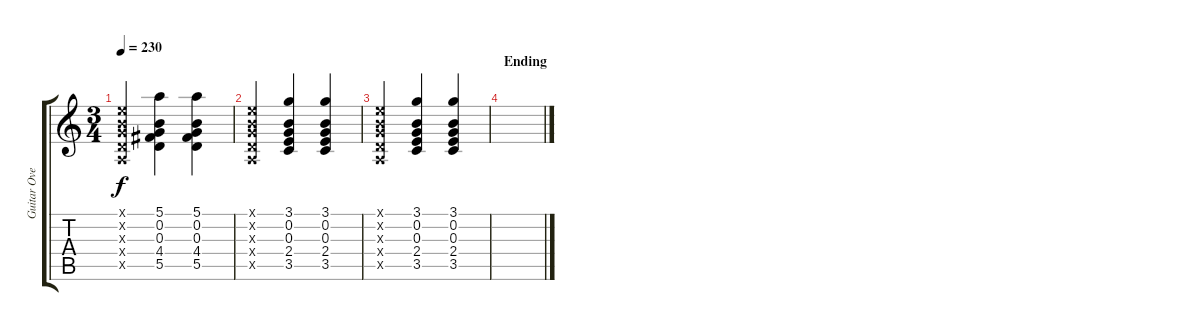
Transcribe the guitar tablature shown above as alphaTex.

\track ("Guitar Overdub" "Guitar Ove") {instrument acousticguitarsteel}
\staff {score tabs}
\tuning (E4 B3 G3 D3 A2 E2) {hide}
\ts (3 4)
\tempo 230
\clef g2
\ks c
(0.1{x} 0.2{x} 0.3{x} 0.4{x} 0.5{x}).4{dy f} (5.1 0.2 0.3 4.4 5.5).4 (5.1 0.2 0.3 4.4 5.5).4 |
(0.1{x} 0.2{x} 0.3{x} 0.4{x} 0.5{x}).4 (3.1 0.2 0.3 2.4 3.5).4 (3.1 0.2 0.3 2.4 3.5).4 |
(0.1{x} 0.2{x} 0.3{x} 0.4{x} 0.5{x}).4 (3.1 0.2 0.3 2.4 3.5).4 (3.1 0.2 0.3 2.4 3.5).4 |
\section ("" "Ending")
